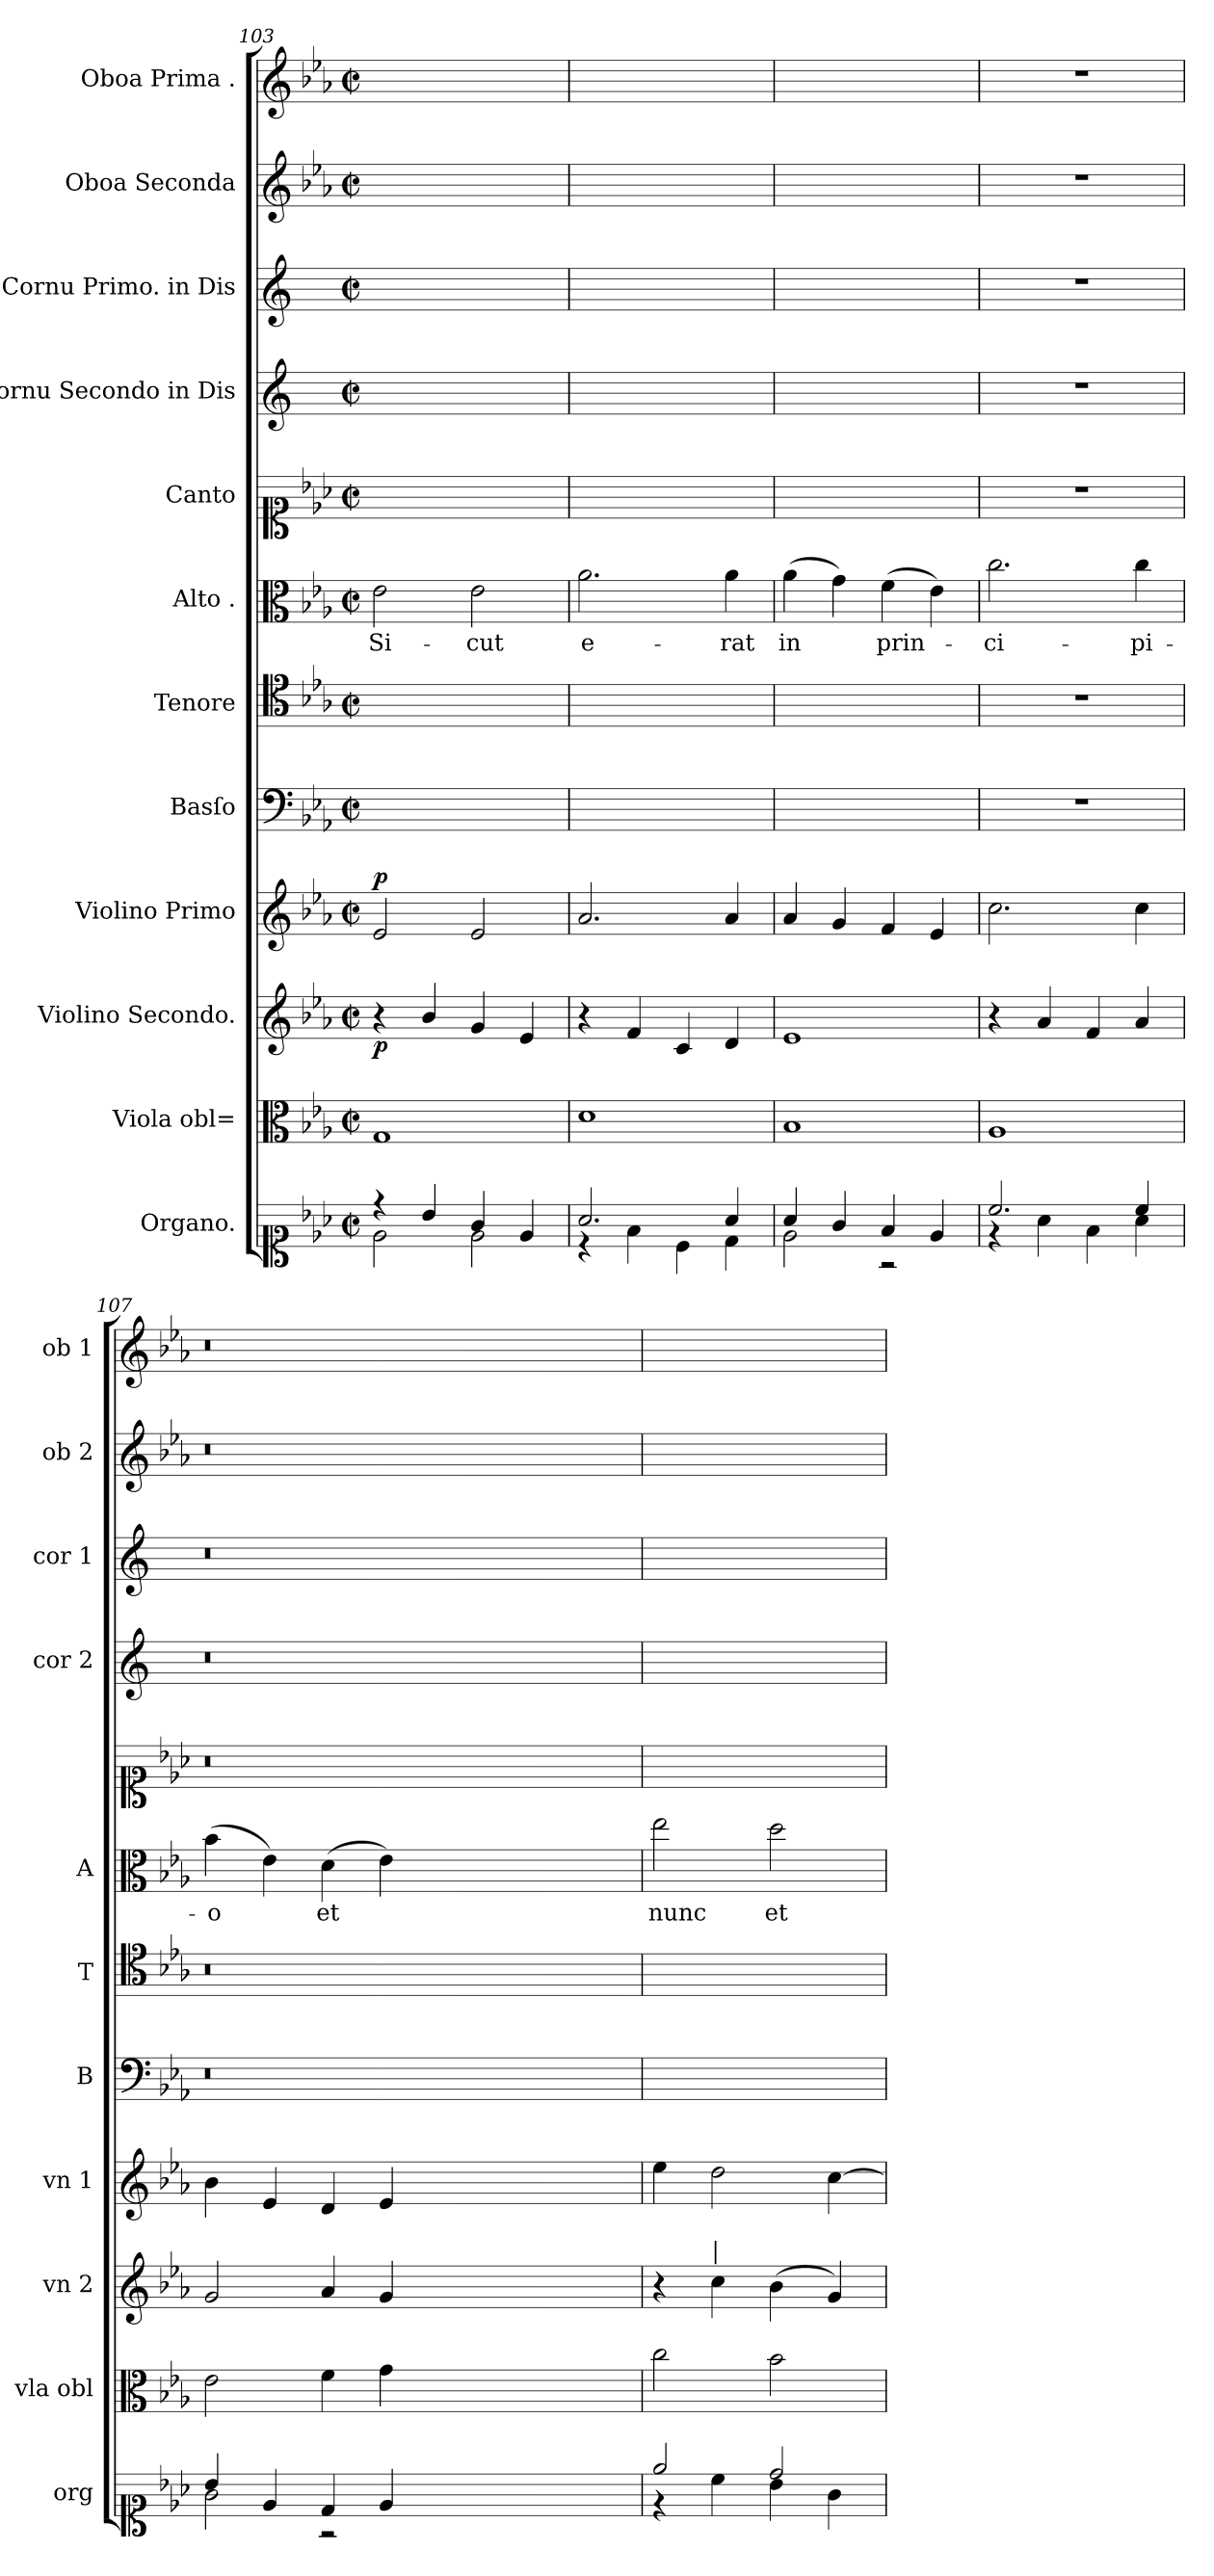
**kern	**kern	**kern	**dynam	**kern	**dynam	**kern	**kern	**kern	**text	**kern	**kern	**kern	**kern	**kern
*part12	*part11	*part10	*part10	*part9	*part9	*part8	*part7	*part6	*part6	*part5	*part4	*part3	*part2	*part1
*staff12	*staff11	*staff10	*staff10	*staff9	*staff9	*staff8	*staff7	*staff6	*staff6	*staff5	*staff4	*staff3	*staff2	*staff1
*I"Organo.	*I"Viola obl=	*I"Violino Secondo.	*	*I"Violino Primo	*	*I"Basſo	*I"Tenore	*I"Alto .	*	*I"Canto	*I"Cornu Secondo in Dis	*I"Cornu Primo. in Dis	*I"Oboa Seconda	*I"Oboa Prima .
*I'org	*I'vla obl	*I'vn 2	*	*I'vn 1	*	*I'B	*I'T	*I'A	*	*	*I'cor 2	*I'cor 1	*I'ob 2	*I'ob 1
*clefC1	*clefC3	*clefG2	*	*clefG2	*	*clefF4	*clefC4	*clefC3	*	*clefC1	*clefG2	*clefG2	*clefG2	*clefG2
*	*	*	*	*	*	*	*	*	*	*	*ITrd5c9	*ITrd5c9	*	*
*k[b-e-a-]	*k[b-e-a-]	*k[b-e-a-]	*	*k[b-e-a-]	*	*k[b-e-a-]	*k[b-e-a-]	*k[b-e-a-]	*	*k[b-e-a-]	*k[b-e-a-]	*k[b-e-a-]	*k[b-e-a-]	*k[b-e-a-]
*E-:	*E-:	*E-:	*	*E-:	*	*E-:	*E-:	*E-:	*	*E-:	*	*	*E-:	*E-:
*M2/2	*M2/2	*M2/2	*	*M2/2	*	*M2/2	*M2/2	*M2/2	*	*M2/2	*M2/2	*M2/2	*M2/2	*M2/2
*met(c|)	*met(c|)	*met(c|)	*	*met(c|)	*	*met(c|)	*met(c|)	*met(c|)	*	*met(c|)	*met(c|)	*met(c|)	*met(c|)	*met(c|)
=103	=103	=103	=103	=103	=103	=103	=103	=103	=103	=103	=103	=103	=103	=103
*^	*	*	*	*	*	*	*	*	*	*	*	*	*	*
!	!	!	!	!LO:DY:b	!	!LO:DY:a	!	!	!	!	!	!	!	!	!
4r	2e-\	1G/	4r	p	2e-/	p	1ryy	1ryy	2e-\	Si-	1ryy	1ryy	1ryy	1ryy	1ryy
4b-/	.	.	4b-/	.	.	.	.	.	.	.	.	.	.	.	.
4g/	2e-\	.	4g/	.	2e-/	.	.	.	2e-\	-cut	.	.	.	.	.
4e-/	.	.	4e-/	.	.	.	.	.	.	.	.	.	.	.	.
=104	=104	=104	=104	=104	=104	=104	=104	=104	=104	=104	=104	=104	=104	=104	=104
2.a-/	4r	1d\	4r	.	2.a-/	.	1ryy	1ryy	2.a-\	e-	1ryy	1ryy	1ryy	1ryy	1ryy
.	4f\	.	4f/	.	.	.	.	.	.	.	.	.	.	.	.
.	4c\	.	4c/	.	.	.	.	.	.	.	.	.	.	.	.
4a-/	4d\	.	4d/	.	4a-/	.	.	.	4a-\	-rat	.	.	.	.	.
=105	=105	=105	=105	=105	=105	=105	=105	=105	=105	=105	=105	=105	=105	=105	=105
4a-/	2e-\	1B-/	1e-/	.	4a-/	.	1ryy	1ryy	(4a-\	in	1ryy	1ryy	1ryy	1ryy	1ryy
4g/	.	.	.	.	4g/	.	.	.	4g\)	.	.	.	.	.	.
4f/	2r	.	.	.	4f/	.	.	.	(4f\	prin-	.	.	.	.	.
4e-/	.	.	.	.	4e-/	.	.	.	4e-\)	.	.	.	.	.	.
=106	=106	=106	=106	=106	=106	=106	=106	=106	=106	=106	=106	=106	=106	=106	=106
2.cc/	4r	1A-/	4r	.	2.cc\	.	1r	1r	2.cc\	-ci-	1r	1r	1r	1r	1r
.	4a-\	.	4a-/	.	.	.	.	.	.	.	.	.	.	.	.
.	4f\	.	4f/	.	.	.	.	.	.	.	.	.	.	.	.
4cc/	4a-\	.	4a-/	.	4cc\	.	.	.	4cc\	-pi-	.	.	.	.	.
=107	=107	=107	=107	=107	=107	=107	=107	=107	=107	=107	=107	=107	=107	=107	=107
4b-/	2g\	2e-\	2g/	.	4b-\	.	0.r	0.r	(4b-\	-o	0.r	0.r	0.r	0.r	0.r
4e-/	.	.	.	.	4e-/	.	.	.	4e-\)	.	.	.	.	.	.
4d/	2r	4f\	4a-/	.	4d/	.	.	.	(4d\	et	.	.	.	.	.
4e-/	.	4g\	4g/	.	4e-/	.	.	.	4e-\)	.	.	.	.	.	.
0ryy	0ryy	0ryy	0ryy	.	0ryy	.	.	.	0ryy	.	.	.	.	.	.
=108	=108	=108	=108	=108	=108	=108	=108	=108	=108	=108	=108	=108	=108	=108	=108
2ee-/	4r	2cc\	4r	.	4ee-\	.	1ryy	1ryy	2ee-\	nunc	1ryy	1ryy	1ryy	1ryy	1ryy
!	!	!	!LO:TX:a:i:t=|	!	!	!	!	!	!	!	!	!	!	!	!
.	4cc\	.	4cc\	.	2dd\	.	.	.	.	.	.	.	.	.	.
2dd/	4b-\	2b-\	(4b-\	.	.	.	.	.	2dd\	et	.	.	.	.	.
.	4g\	.	4g/)	.	[4cc\	.	.	.	.	.	.	.	.	.	.
*v	*v	*	*	*	*	*	*	*	*	*	*	*	*	*	*
=	=	=	=	=	=	=	=	=	=	=	=	=	=	=
*-	*-	*-	*-	*-	*-	*-	*-	*-	*-	*-	*-	*-	*-	*-
